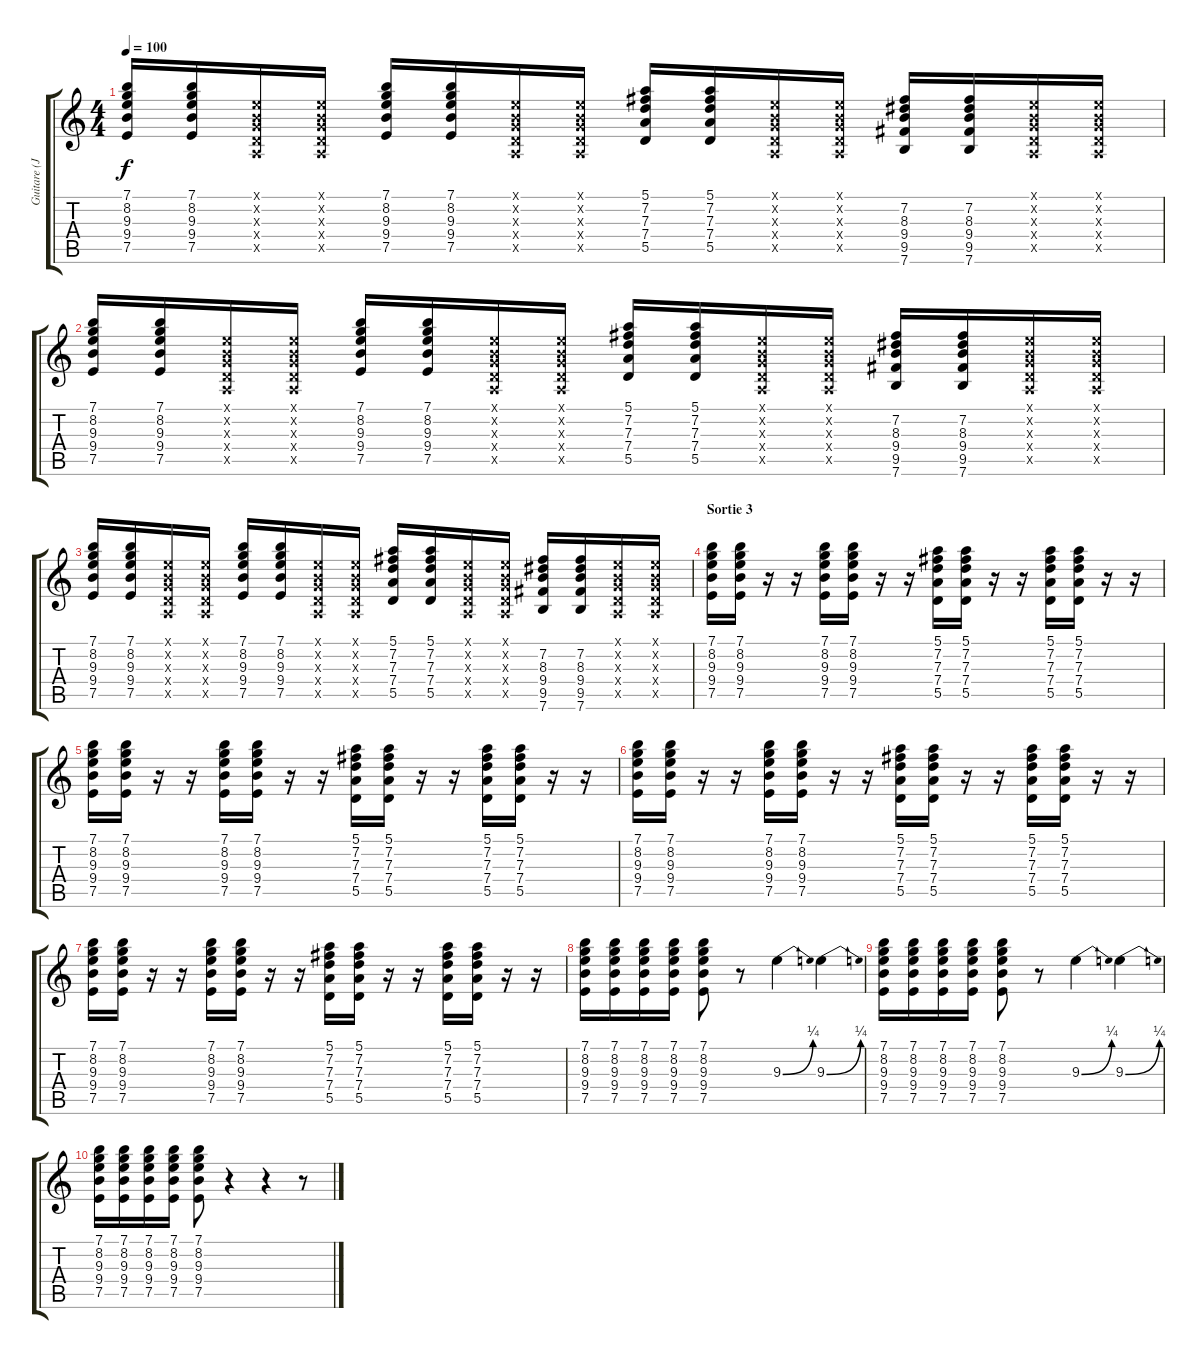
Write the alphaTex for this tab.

\track ("Guitare (Jérôme)" "Guitare (J") {instrument distortionguitar}
\staff {score tabs}
\tuning (E4 B3 G3 D3 A2 E2) {hide}
\ts (4 4)
\tempo 100
\clef g2
\ks c
(7.1 8.2 9.3 9.4 7.5).16{dy f} (7.1 8.2 9.3 9.4 7.5).16 (0.1{x} 0.2{x} 0.3{x} 0.4{x} 0.5{x}).16 (0.1{x} 0.2{x} 0.3{x} 0.4{x} 0.5{x}).16 (7.1 8.2 9.3 9.4 7.5).16 (7.1 8.2 9.3 9.4 7.5).16 (0.1{x} 0.2{x} 0.3{x} 0.4{x} 0.5{x}).16 (0.1{x} 0.2{x} 0.3{x} 0.4{x} 0.5{x}).16 (5.1 7.2 7.3 7.4 5.5).16 (5.1 7.2 7.3 7.4 5.5).16 (0.1{x} 0.2{x} 0.3{x} 0.4{x} 0.5{x}).16 (0.1{x} 0.2{x} 0.3{x} 0.4{x} 0.5{x}).16 (7.2 8.3 9.4 9.5 7.6).16 (7.2 8.3 9.4 9.5 7.6).16 (0.1{x} 0.2{x} 0.3{x} 0.4{x} 0.5{x}).16 (0.1{x} 0.2{x} 0.3{x} 0.4{x} 0.5{x}).16 |
(7.1 8.2 9.3 9.4 7.5).16 (7.1 8.2 9.3 9.4 7.5).16 (0.1{x} 0.2{x} 0.3{x} 0.4{x} 0.5{x}).16 (0.1{x} 0.2{x} 0.3{x} 0.4{x} 0.5{x}).16 (7.1 8.2 9.3 9.4 7.5).16 (7.1 8.2 9.3 9.4 7.5).16 (0.1{x} 0.2{x} 0.3{x} 0.4{x} 0.5{x}).16 (0.1{x} 0.2{x} 0.3{x} 0.4{x} 0.5{x}).16 (5.1 7.2 7.3 7.4 5.5).16 (5.1 7.2 7.3 7.4 5.5).16 (0.1{x} 0.2{x} 0.3{x} 0.4{x} 0.5{x}).16 (0.1{x} 0.2{x} 0.3{x} 0.4{x} 0.5{x}).16 (7.2 8.3 9.4 9.5 7.6).16 (7.2 8.3 9.4 9.5 7.6).16 (0.1{x} 0.2{x} 0.3{x} 0.4{x} 0.5{x}).16 (0.1{x} 0.2{x} 0.3{x} 0.4{x} 0.5{x}).16 |
(7.1 8.2 9.3 9.4 7.5).16 (7.1 8.2 9.3 9.4 7.5).16 (0.1{x} 0.2{x} 0.3{x} 0.4{x} 0.5{x}).16 (0.1{x} 0.2{x} 0.3{x} 0.4{x} 0.5{x}).16 (7.1 8.2 9.3 9.4 7.5).16 (7.1 8.2 9.3 9.4 7.5).16 (0.1{x} 0.2{x} 0.3{x} 0.4{x} 0.5{x}).16 (0.1{x} 0.2{x} 0.3{x} 0.4{x} 0.5{x}).16 (5.1 7.2 7.3 7.4 5.5).16 (5.1 7.2 7.3 7.4 5.5).16 (0.1{x} 0.2{x} 0.3{x} 0.4{x} 0.5{x}).16 (0.1{x} 0.2{x} 0.3{x} 0.4{x} 0.5{x}).16 (7.2 8.3 9.4 9.5 7.6).16 (7.2 8.3 9.4 9.5 7.6).16 (0.1{x} 0.2{x} 0.3{x} 0.4{x} 0.5{x}).16 (0.1{x} 0.2{x} 0.3{x} 0.4{x} 0.5{x}).16 |
\section ("" "Sortie 3")
(7.1 8.2 9.3 9.4 7.5).16 (7.1 8.2 9.3 9.4 7.5).16 r.16 r.16 (7.1 8.2 9.3 9.4 7.5).16 (7.1 8.2 9.3 9.4 7.5).16 r.16 r.16 (5.1 7.2 7.3 7.4 5.5).16 (5.1 7.2 7.3 7.4 5.5).16 r.16 r.16 (5.1 7.2 7.3 7.4 5.5).16 (5.1 7.2 7.3 7.4 5.5).16 r.16 r.16 |
(7.1 8.2 9.3 9.4 7.5).16 (7.1 8.2 9.3 9.4 7.5).16 r.16 r.16 (7.1 8.2 9.3 9.4 7.5).16 (7.1 8.2 9.3 9.4 7.5).16 r.16 r.16 (5.1 7.2 7.3 7.4 5.5).16 (5.1 7.2 7.3 7.4 5.5).16 r.16 r.16 (5.1 7.2 7.3 7.4 5.5).16 (5.1 7.2 7.3 7.4 5.5).16 r.16 r.16 |
(7.1 8.2 9.3 9.4 7.5).16 (7.1 8.2 9.3 9.4 7.5).16 r.16 r.16 (7.1 8.2 9.3 9.4 7.5).16 (7.1 8.2 9.3 9.4 7.5).16 r.16 r.16 (5.1 7.2 7.3 7.4 5.5).16 (5.1 7.2 7.3 7.4 5.5).16 r.16 r.16 (5.1 7.2 7.3 7.4 5.5).16 (5.1 7.2 7.3 7.4 5.5).16 r.16 r.16 |
(7.1 8.2 9.3 9.4 7.5).16 (7.1 8.2 9.3 9.4 7.5).16 r.16 r.16 (7.1 8.2 9.3 9.4 7.5).16 (7.1 8.2 9.3 9.4 7.5).16 r.16 r.16 (5.1 7.2 7.3 7.4 5.5).16 (5.1 7.2 7.3 7.4 5.5).16 r.16 r.16 (5.1 7.2 7.3 7.4 5.5).16 (5.1 7.2 7.3 7.4 5.5).16 r.16 r.16 |
(7.1 8.2 9.3 9.4 7.5).16 (7.1 8.2 9.3 9.4 7.5).16 (7.1 8.2 9.3 9.4 7.5).16 (7.1 8.2 9.3 9.4 7.5).16 (7.1 8.2 9.3 9.4 7.5).8 r.8 9.3{be (bend 0 0 60 1)}.4 9.3{be (bend 0 0 60 1)}.4 |
(7.1 8.2 9.3 9.4 7.5).16 (7.1 8.2 9.3 9.4 7.5).16 (7.1 8.2 9.3 9.4 7.5).16 (7.1 8.2 9.3 9.4 7.5).16 (7.1 8.2 9.3 9.4 7.5).8 r.8 9.3{be (bend 0 0 60 1)}.4 9.3{be (bend 0 0 60 1)}.4 |
(7.1 8.2 9.3 9.4 7.5).16 (7.1 8.2 9.3 9.4 7.5).16 (7.1 8.2 9.3 9.4 7.5).16 (7.1 8.2 9.3 9.4 7.5).16 (7.1 8.2 9.3 9.4 7.5).8 r.4 r.4 r.8
